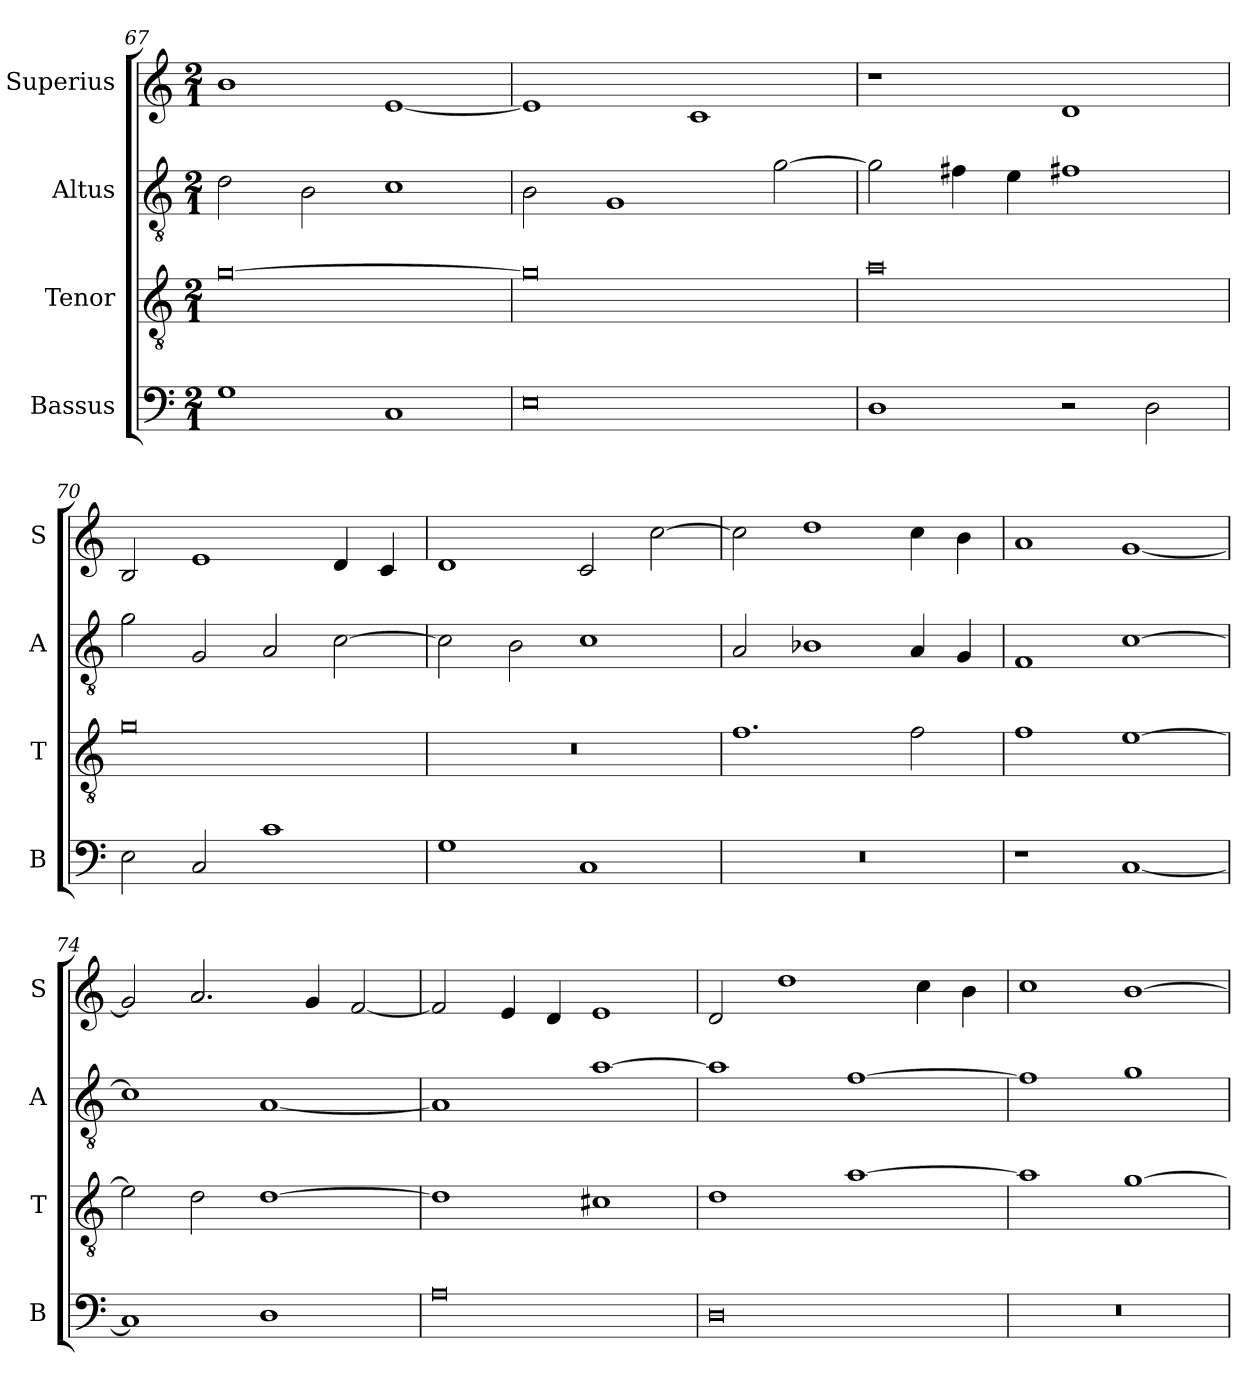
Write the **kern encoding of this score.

**kern	**kern	**kern	**kern
*part4	*part3	*part2	*part1
*staff4	*staff3	*staff2	*staff1
*I"Bassus	*I"Tenor	*I"Altus	*I"Superius
*I'B	*I'T	*I'A	*I'S
*clefF4	*clefGv2	*clefGv2	*clefG2
*k[]	*k[]	*k[]	*k[]
*M2/1	*M2/1	*M2/1	*M2/1
=67	=67	=67	=67
1G	[0g	2d	1b
.	.	2B	.
1C	.	1c	[1e
=68	=68	=68	=68
0E	0g]	2B	1e]
.	.	1G	.
.	.	.	1c
.	.	[2g	.
=69	=69	=69	=69
1D	0a	2g]	1r
.	.	4f#X	.
.	.	4e	.
2r	.	1f#X	1d
2D	.	.	.
=70	=70	=70	=70
2E	0g	2g	2B
2C	.	2G	1e
1c	.	2A	.
.	.	[2c	4d
.	.	.	4c
=71	=71	=71	=71
1G	0r	2c]	1d
.	.	2B	.
1C	.	1c	2c
.	.	.	[2cc
=72	=72	=72	=72
0r	1.f	2A	2cc]
.	.	1B-X	1dd
.	2f	4A	4cc
.	.	4G	4b
=73	=73	=73	=73
1r	1f	1F	1a
[1C	[1e	[1c	[1g
=74	=74	=74	=74
1C]	2e]	1c]	2g]
.	2d	.	2.a
1D	[1d	[1A	.
.	.	.	4g
.	.	.	[2f
=75	=75	=75	=75
0A	1d]	1A]	2f]
.	.	.	4e
.	.	.	4d
.	1c#X	[1a	1e
=76	=76	=76	=76
0D	1d	1a]	2d
.	.	.	1dd
.	[1a	[1f	.
.	.	.	4cc
.	.	.	4b
=77	=77	=77	=77
0r	1a]	1f]	1cc
.	[1g	1g	[1b
=	=	=	=
*-	*-	*-	*-
